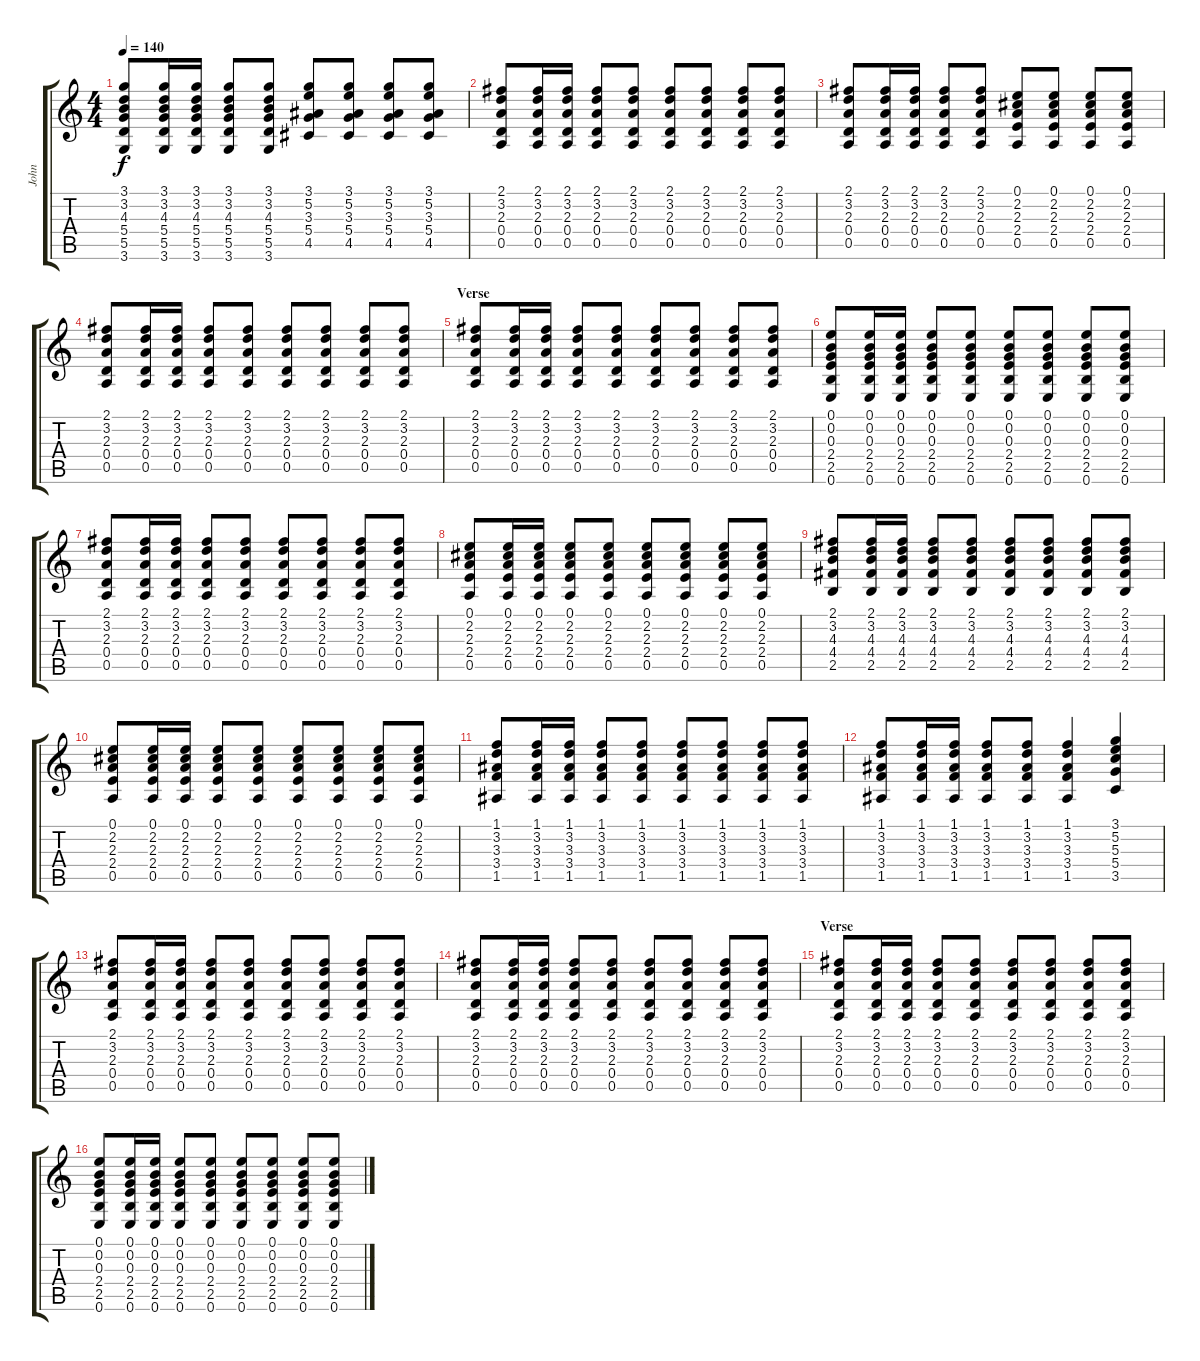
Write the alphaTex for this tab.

\track ("John" "John") {instrument acousticguitarnylon}
\staff {score tabs}
\tuning (E4 B3 G3 D3 A2 E2) {hide}
\ts (4 4)
\tempo 140
\clef g2
\ks c
(3.1 3.2 4.3 5.4 5.5 3.6).8{dy f} (3.1 3.2 4.3 5.4 5.5 3.6).16 (3.1 3.2 4.3 5.4 5.5 3.6).16 (3.1 3.2 4.3 5.4 5.5 3.6).8 (3.1 3.2 4.3 5.4 5.5 3.6).8 (3.1 5.2 3.3 5.4 4.5).8 (3.1 5.2 3.3 5.4 4.5).8 (3.1 5.2 3.3 5.4 4.5).8 (3.1 5.2 3.3 5.4 4.5).8 |
(2.1 3.2 2.3 0.4 0.5).8 (2.1 3.2 2.3 0.4 0.5).16 (2.1 3.2 2.3 0.4 0.5).16 (2.1 3.2 2.3 0.4 0.5).8 (2.1 3.2 2.3 0.4 0.5).8 (2.1 3.2 2.3 0.4 0.5).8 (2.1 3.2 2.3 0.4 0.5).8 (2.1 3.2 2.3 0.4 0.5).8 (2.1 3.2 2.3 0.4 0.5).8 |
(2.1 3.2 2.3 0.4 0.5).8 (2.1 3.2 2.3 0.4 0.5).16 (2.1 3.2 2.3 0.4 0.5).16 (2.1 3.2 2.3 0.4 0.5).8 (2.1 3.2 2.3 0.4 0.5).8 (0.1 2.2 2.3 2.4 0.5).8 (0.1 2.2 2.3 2.4 0.5).8 (0.1 2.2 2.3 2.4 0.5).8 (0.1 2.2 2.3 2.4 0.5).8 |
(2.1 3.2 2.3 0.4 0.5).8 (2.1 3.2 2.3 0.4 0.5).16 (2.1 3.2 2.3 0.4 0.5).16 (2.1 3.2 2.3 0.4 0.5).8 (2.1 3.2 2.3 0.4 0.5).8 (2.1 3.2 2.3 0.4 0.5).8 (2.1 3.2 2.3 0.4 0.5).8 (2.1 3.2 2.3 0.4 0.5).8 (2.1 3.2 2.3 0.4 0.5).8 |
\section ("" "Verse")
(2.1 3.2 2.3 0.4 0.5).8 (2.1 3.2 2.3 0.4 0.5).16 (2.1 3.2 2.3 0.4 0.5).16 (2.1 3.2 2.3 0.4 0.5).8 (2.1 3.2 2.3 0.4 0.5).8 (2.1 3.2 2.3 0.4 0.5).8 (2.1 3.2 2.3 0.4 0.5).8 (2.1 3.2 2.3 0.4 0.5).8 (2.1 3.2 2.3 0.4 0.5).8 |
(0.1 0.2 0.3 2.4 2.5 0.6).8 (0.1 0.2 0.3 2.4 2.5 0.6).16 (0.1 0.2 0.3 2.4 2.5 0.6).16 (0.1 0.2 0.3 2.4 2.5 0.6).8 (0.1 0.2 0.3 2.4 2.5 0.6).8 (0.1 0.2 0.3 2.4 2.5 0.6).8 (0.1 0.2 0.3 2.4 2.5 0.6).8 (0.1 0.2 0.3 2.4 2.5 0.6).8 (0.1 0.2 0.3 2.4 2.5 0.6).8 |
(2.1 3.2 2.3 0.4 0.5).8 (2.1 3.2 2.3 0.4 0.5).16 (2.1 3.2 2.3 0.4 0.5).16 (2.1 3.2 2.3 0.4 0.5).8 (2.1 3.2 2.3 0.4 0.5).8 (2.1 3.2 2.3 0.4 0.5).8 (2.1 3.2 2.3 0.4 0.5).8 (2.1 3.2 2.3 0.4 0.5).8 (2.1 3.2 2.3 0.4 0.5).8 |
(0.1 2.2 2.3 2.4 0.5).8 (0.1 2.2 2.3 2.4 0.5).16 (0.1 2.2 2.3 2.4 0.5).16 (0.1 2.2 2.3 2.4 0.5).8 (0.1 2.2 2.3 2.4 0.5).8 (0.1 2.2 2.3 2.4 0.5).8 (0.1 2.2 2.3 2.4 0.5).8 (0.1 2.2 2.3 2.4 0.5).8 (0.1 2.2 2.3 2.4 0.5).8 |
(2.1 3.2 4.3 4.4 2.5).8 (2.1 3.2 4.3 4.4 2.5).16 (2.1 3.2 4.3 4.4 2.5).16 (2.1 3.2 4.3 4.4 2.5).8 (2.1 3.2 4.3 4.4 2.5).8 (2.1 3.2 4.3 4.4 2.5).8 (2.1 3.2 4.3 4.4 2.5).8 (2.1 3.2 4.3 4.4 2.5).8 (2.1 3.2 4.3 4.4 2.5).8 |
(0.1 2.2 2.3 2.4 0.5).8 (0.1 2.2 2.3 2.4 0.5).16 (0.1 2.2 2.3 2.4 0.5).16 (0.1 2.2 2.3 2.4 0.5).8 (0.1 2.2 2.3 2.4 0.5).8 (0.1 2.2 2.3 2.4 0.5).8 (0.1 2.2 2.3 2.4 0.5).8 (0.1 2.2 2.3 2.4 0.5).8 (0.1 2.2 2.3 2.4 0.5).8 |
(1.1 3.2 3.3 3.4 1.5).8 (1.1 3.2 3.3 3.4 1.5).16 (1.1 3.2 3.3 3.4 1.5).16 (1.1 3.2 3.3 3.4 1.5).8 (1.1 3.2 3.3 3.4 1.5).8 (1.1 3.2 3.3 3.4 1.5).8 (1.1 3.2 3.3 3.4 1.5).8 (1.1 3.2 3.3 3.4 1.5).8 (1.1 3.2 3.3 3.4 1.5).8 |
(1.1 3.2 3.3 3.4 1.5).8 (1.1 3.2 3.3 3.4 1.5).16 (1.1 3.2 3.3 3.4 1.5).16 (1.1 3.2 3.3 3.4 1.5).8 (1.1 3.2 3.3 3.4 1.5).8 (1.1 3.2 3.3 3.4 1.5).4 (3.1 5.2 5.3 5.4 3.5).4 |
(2.1 3.2 2.3 0.4 0.5).8 (2.1 3.2 2.3 0.4 0.5).16 (2.1 3.2 2.3 0.4 0.5).16 (2.1 3.2 2.3 0.4 0.5).8 (2.1 3.2 2.3 0.4 0.5).8 (2.1 3.2 2.3 0.4 0.5).8 (2.1 3.2 2.3 0.4 0.5).8 (2.1 3.2 2.3 0.4 0.5).8 (2.1 3.2 2.3 0.4 0.5).8 |
(2.1 3.2 2.3 0.4 0.5).8 (2.1 3.2 2.3 0.4 0.5).16 (2.1 3.2 2.3 0.4 0.5).16 (2.1 3.2 2.3 0.4 0.5).8 (2.1 3.2 2.3 0.4 0.5).8 (2.1 3.2 2.3 0.4 0.5).8 (2.1 3.2 2.3 0.4 0.5).8 (2.1 3.2 2.3 0.4 0.5).8 (2.1 3.2 2.3 0.4 0.5).8 |
\section ("" "Verse")
(2.1 3.2 2.3 0.4 0.5).8 (2.1 3.2 2.3 0.4 0.5).16 (2.1 3.2 2.3 0.4 0.5).16 (2.1 3.2 2.3 0.4 0.5).8 (2.1 3.2 2.3 0.4 0.5).8 (2.1 3.2 2.3 0.4 0.5).8 (2.1 3.2 2.3 0.4 0.5).8 (2.1 3.2 2.3 0.4 0.5).8 (2.1 3.2 2.3 0.4 0.5).8 |
(0.1 0.2 0.3 2.4 2.5 0.6).8 (0.1 0.2 0.3 2.4 2.5 0.6).16 (0.1 0.2 0.3 2.4 2.5 0.6).16 (0.1 0.2 0.3 2.4 2.5 0.6).8 (0.1 0.2 0.3 2.4 2.5 0.6).8 (0.1 0.2 0.3 2.4 2.5 0.6).8 (0.1 0.2 0.3 2.4 2.5 0.6).8 (0.1 0.2 0.3 2.4 2.5 0.6).8 (0.1 0.2 0.3 2.4 2.5 0.6).8
